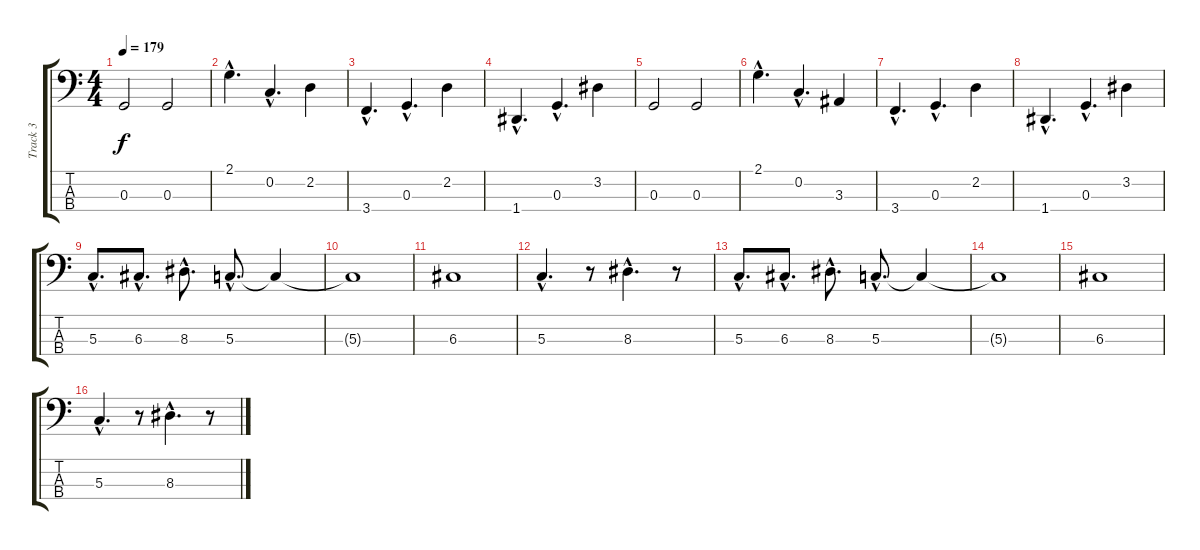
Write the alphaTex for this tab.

\track ("Track 3" "Track 3") {instrument electricbassfinger}
\staff {score tabs}
\tuning (F2 C2 G1 D1) {hide}
\ts (4 4)
\tempo 179
\clef f4
\ks c
0.3.2{dy f} 0.3.2 |
2.1{hac}.4{d} 0.2{hac}.4{d} 2.2.4 |
3.4{hac}.4{d} 0.3{hac}.4{d} 2.2.4 |
1.4{hac}.4{d} 0.3{hac}.4{d} 3.2.4 |
0.3.2 0.3.2 |
2.1{hac}.4{d} 0.2{hac}.4{d} 3.3.4 |
3.4{hac}.4{d} 0.3{hac}.4{d} 2.2.4 |
1.4{hac}.4{d} 0.3{hac}.4{d} 3.2.4 |
5.3{hac}.8{d} 6.3{hac}.8{d} 8.3{hac}.8{d} 5.3{hac}.8{d} 5.3{t}.4 |
5.3{t}.1 |
6.3.1 |
5.3{hac}.4{d} r.8 8.3{hac}.4{d} r.8 |
5.3{hac}.8{d} 6.3{hac}.8{d} 8.3{hac}.8{d} 5.3{hac}.8{d} 5.3{t}.4 |
5.3{t}.1 |
6.3.1 |
5.3{hac}.4{d} r.8 8.3{hac}.4{d} r.8
